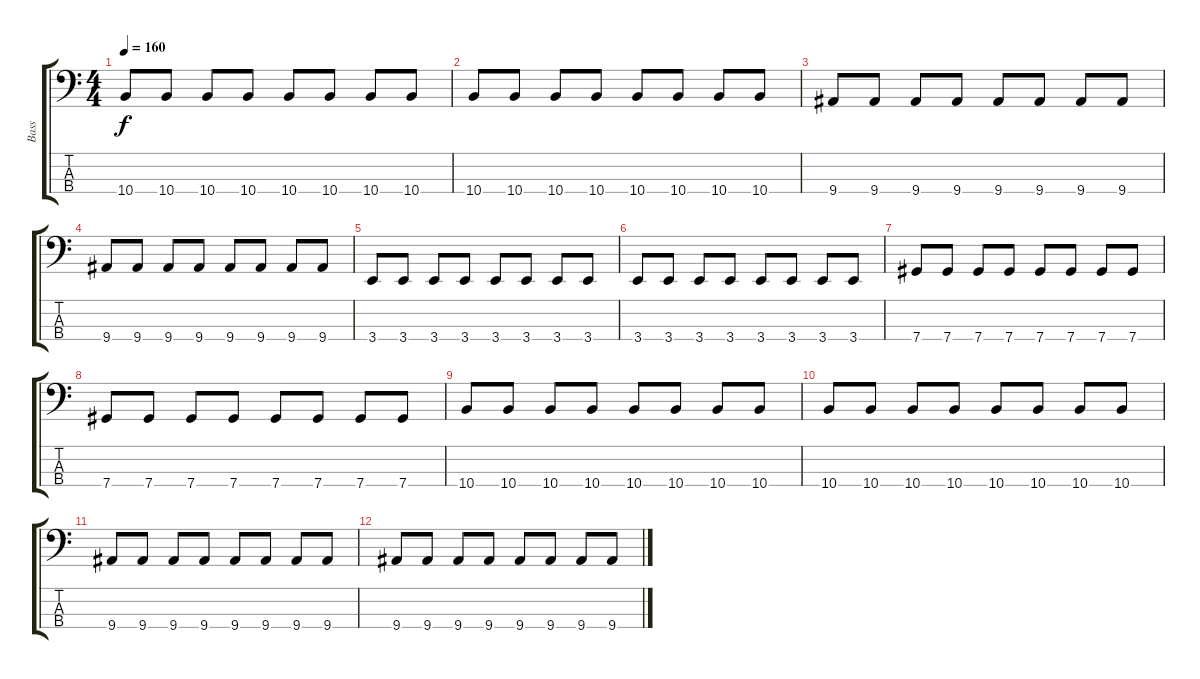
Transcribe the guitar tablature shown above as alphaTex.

\track ("Bass" "Bass") {instrument electricbasspick}
\staff {score tabs}
\tuning (Gb2 Db2 Ab1 Db1) {hide}
\ts (4 4)
\tempo 160
\clef f4
\ks c
10.4.8{dy f} 10.4.8 10.4.8 10.4.8 10.4.8 10.4.8 10.4.8 10.4.8 |
10.4.8 10.4.8 10.4.8 10.4.8 10.4.8 10.4.8 10.4.8 10.4.8 |
9.4.8 9.4.8 9.4.8 9.4.8 9.4.8 9.4.8 9.4.8 9.4.8 |
9.4.8 9.4.8 9.4.8 9.4.8 9.4.8 9.4.8 9.4.8 9.4.8 |
3.4.8 3.4.8 3.4.8 3.4.8 3.4.8 3.4.8 3.4.8 3.4.8 |
3.4.8 3.4.8 3.4.8 3.4.8 3.4.8 3.4.8 3.4.8 3.4.8 |
7.4.8 7.4.8 7.4.8 7.4.8 7.4.8 7.4.8 7.4.8 7.4.8 |
7.4.8 7.4.8 7.4.8 7.4.8 7.4.8 7.4.8 7.4.8 7.4.8 |
10.4.8 10.4.8 10.4.8 10.4.8 10.4.8 10.4.8 10.4.8 10.4.8 |
10.4.8 10.4.8 10.4.8 10.4.8 10.4.8 10.4.8 10.4.8 10.4.8 |
9.4.8 9.4.8 9.4.8 9.4.8 9.4.8 9.4.8 9.4.8 9.4.8 |
9.4.8 9.4.8 9.4.8 9.4.8 9.4.8 9.4.8 9.4.8 9.4.8
